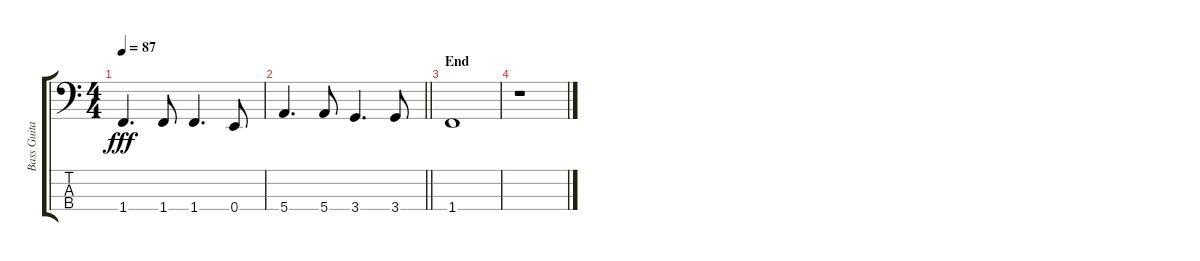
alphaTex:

\track ("Bass Guitar" "Bass Guita") {instrument electricbassfinger}
\staff {score tabs}
\tuning (G2 D2 A1 E1) {hide}
\ts (4 4)
\tempo 87
\clef f4
\ks c
1.4.4{d dy fff} 1.4.8 1.4.4{d} 0.4.8 |
\barLineRight lightlight
5.4.4{d} 5.4.8 3.4.4{d} 3.4.8 |
\section ("" "End")
1.4.1 |
r.1
